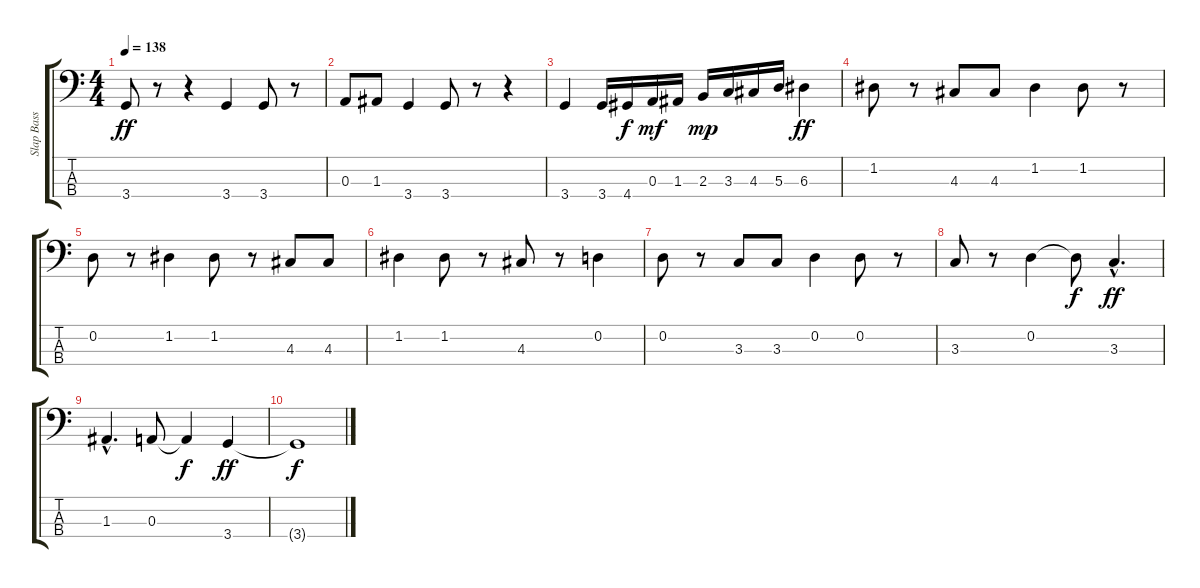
\track ("Slap Bass" "Slap Bass") {instrument slapbass1}
\staff {score tabs}
\tuning (G2 D2 A1 E1) {hide}
\ts (4 4)
\tempo 138
\clef f4
\ks c
3.4.8{dy ff} r.8 r.4 3.4.4 3.4.8 r.8 |
0.3.8 1.3.8 3.4.4 3.4.8 r.8 r.4 |
3.4.4 3.4.16 4.4.16{dy f} 0.3.16{dy mf} 1.3.16 2.3.16{dy mp} 3.3.16 4.3.16 5.3.16 6.3.4{dy ff} |
1.2.8 r.8 4.3.8 4.3.8 1.2.4 1.2.8 r.8 |
0.2.8 r.8 1.2.4 1.2.8 r.8 4.3.8 4.3.8 |
1.2.4 1.2.8 r.8 4.3.8 r.8 0.2.4 |
0.2.8 r.8 3.3.8 3.3.8 0.2.4 0.2.8 r.8 |
3.3.8 r.8 0.2.4 0.2{t}.8{dy f} 3.3{hac}.4{d dy ff} |
1.3{hac}.4{d} 0.3.8 0.3{t}.4{dy f} 3.4.4{dy ff} |
3.4{t}.1{dy f}
